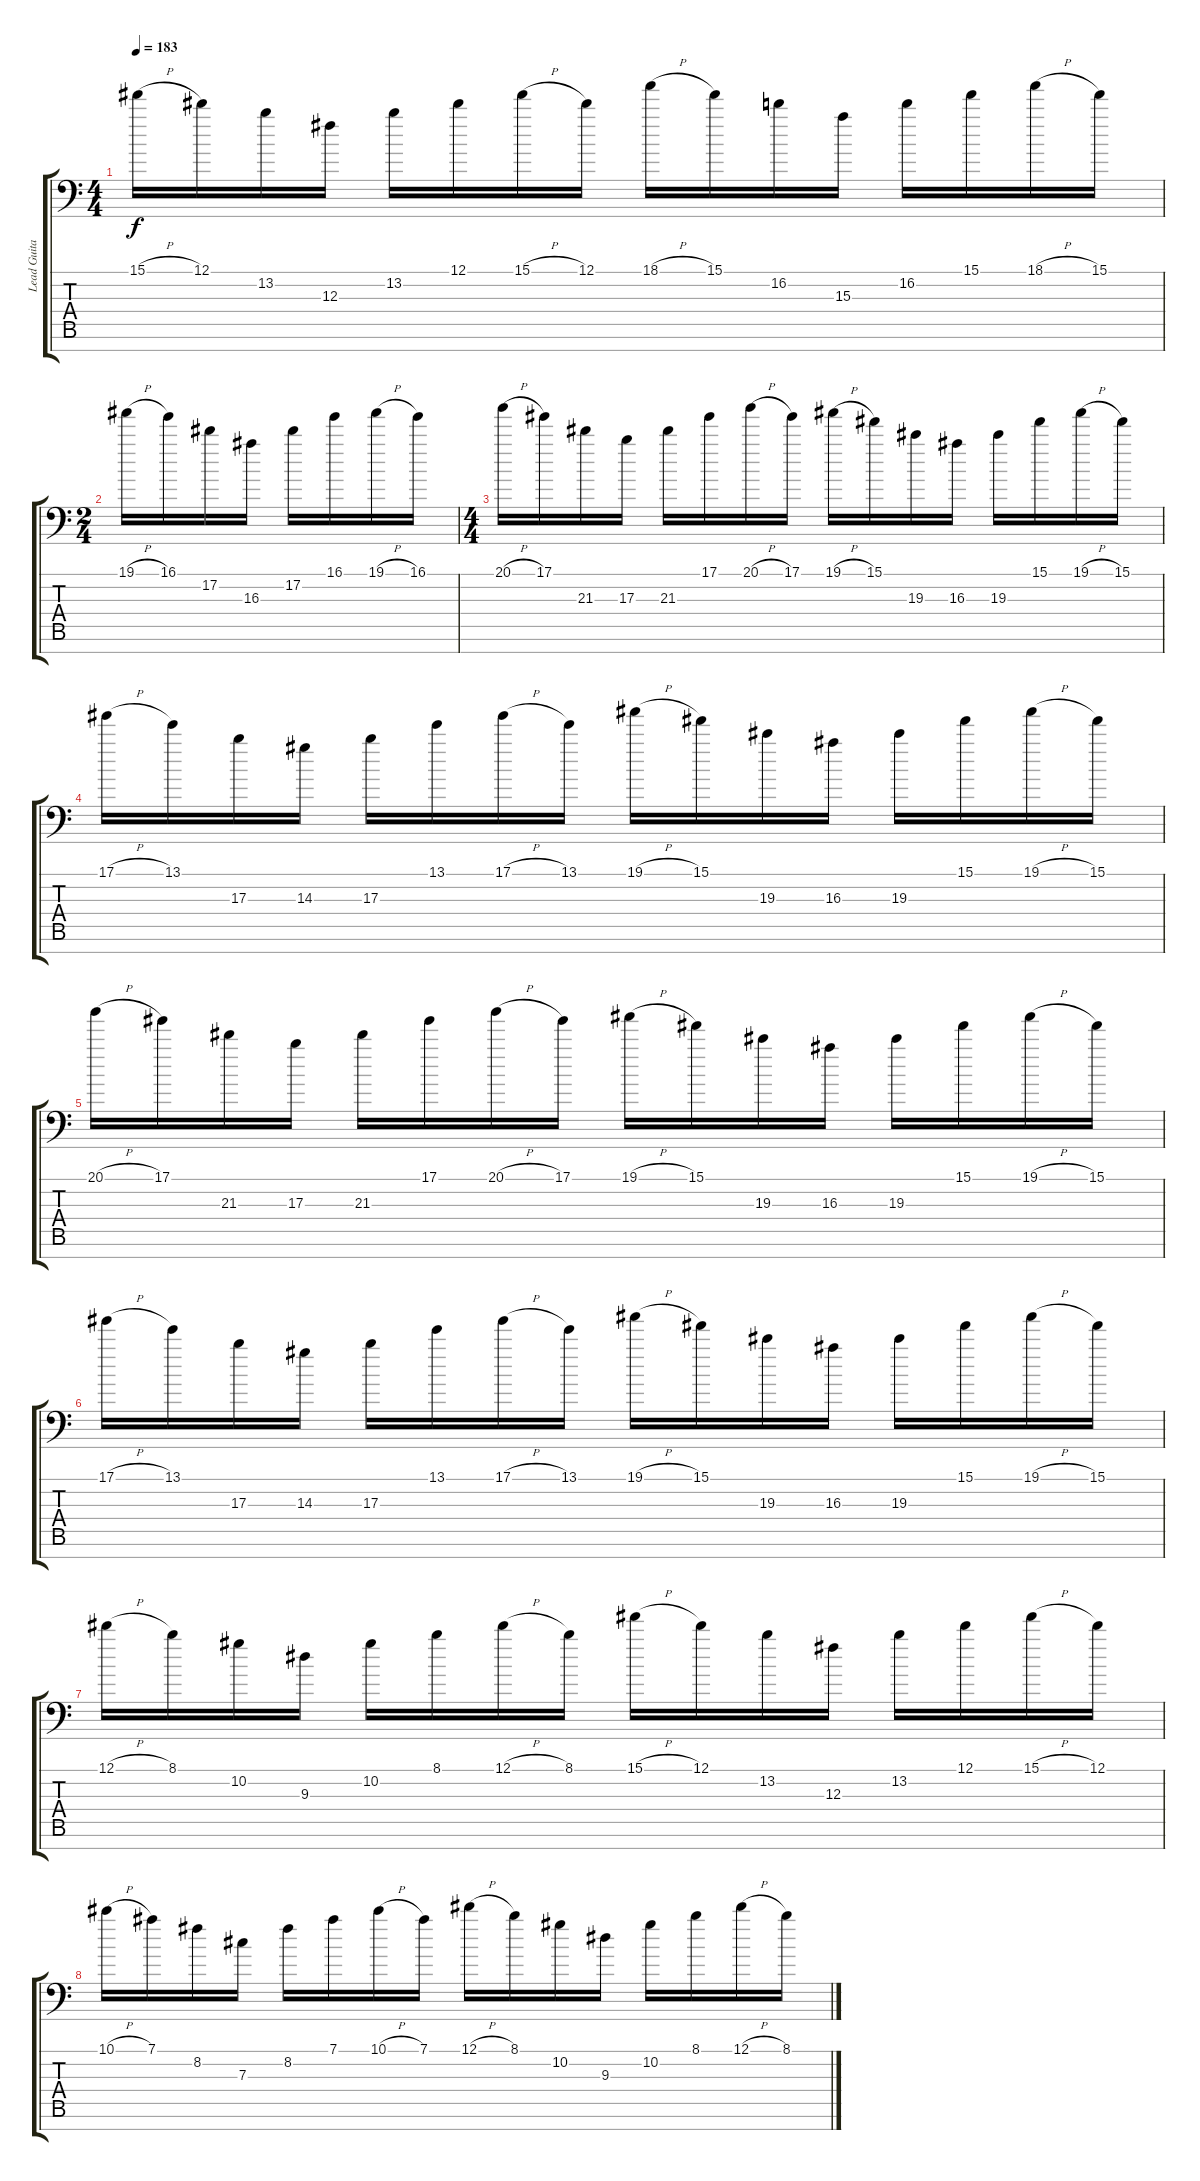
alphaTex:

\track ("Lead Guitar" "Lead Guita") {instrument distortionguitar}
\staff {score tabs}
\tuning (Eb4 Bb3 Gb3 Db3 Ab2 Eb2 Bb1) {hide}
\ts (4 4)
\tempo 183
\clef f4
\ks c
15.1{h}.16{dy f} 12.1.16 13.2.16 12.3.16 13.2.16 12.1.16 15.1{h}.16 12.1.16 18.1{h}.16 15.1.16 16.2.16 15.3.16 16.2.16 15.1.16 18.1{h}.16 15.1.16 |
\ts (2 4)
19.1{h}.16 16.1.16 17.2.16 16.3.16 17.2.16 16.1.16 19.1{h}.16 16.1.16 |
\ts (4 4)
20.1{h}.16 17.1.16 21.3.16 17.3.16 21.3.16 17.1.16 20.1{h}.16 17.1.16 19.1{h}.16 15.1.16 19.3.16 16.3.16 19.3.16 15.1.16 19.1{h}.16 15.1.16 |
17.1{h}.16 13.1.16 17.3.16 14.3.16 17.3.16 13.1.16 17.1{h}.16 13.1.16 19.1{h}.16 15.1.16 19.3.16 16.3.16 19.3.16 15.1.16 19.1{h}.16 15.1.16 |
20.1{h}.16 17.1.16 21.3.16 17.3.16 21.3.16 17.1.16 20.1{h}.16 17.1.16 19.1{h}.16 15.1.16 19.3.16 16.3.16 19.3.16 15.1.16 19.1{h}.16 15.1.16 |
17.1{h}.16 13.1.16 17.3.16 14.3.16 17.3.16 13.1.16 17.1{h}.16 13.1.16 19.1{h}.16 15.1.16 19.3.16 16.3.16 19.3.16 15.1.16 19.1{h}.16 15.1.16 |
12.1{h}.16 8.1.16 10.2.16 9.3.16 10.2.16 8.1.16 12.1{h}.16 8.1.16 15.1{h}.16 12.1.16 13.2.16 12.3.16 13.2.16 12.1.16 15.1{h}.16 12.1.16 |
10.1{h}.16 7.1.16 8.2.16 7.3.16 8.2.16 7.1.16 10.1{h}.16 7.1.16 12.1{h}.16 8.1.16 10.2.16 9.3.16 10.2.16 8.1.16 12.1{h}.16 8.1.16
